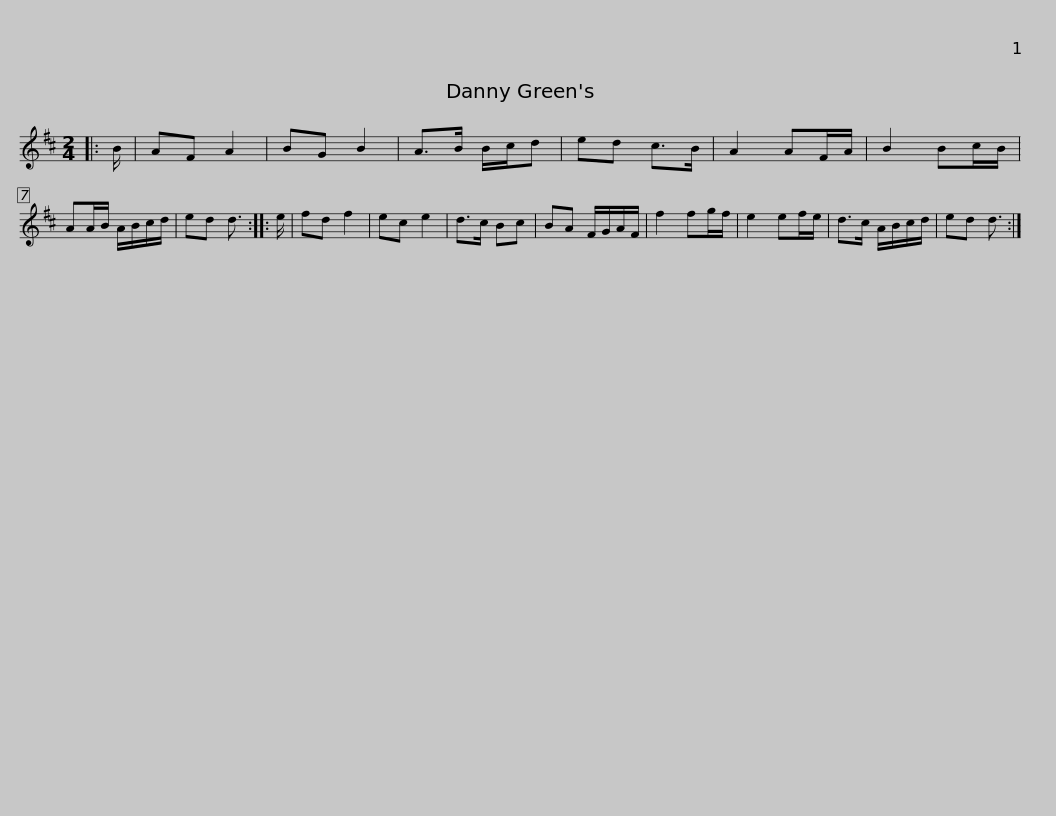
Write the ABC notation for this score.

X:1
L:1/8
M:2/4
I:linebreak $
K:D
V:1 treble
V:1
|: B/ | AF A2 | BG B2 | A>B B/c/d | ed c>B | %5
 A2 AF/A/ | B2 Bc/B/ | AA/B/ A/B/c/d/ | ed d3/2 :: e/ | %10
 fd f2 |$ ec e2 | d>c Bc | BA F/G/A/F/ | f2 fg/f/ | %15
 e2 ef/e/ | d>c A/B/c/d/ | ed d3/2 :| %18
